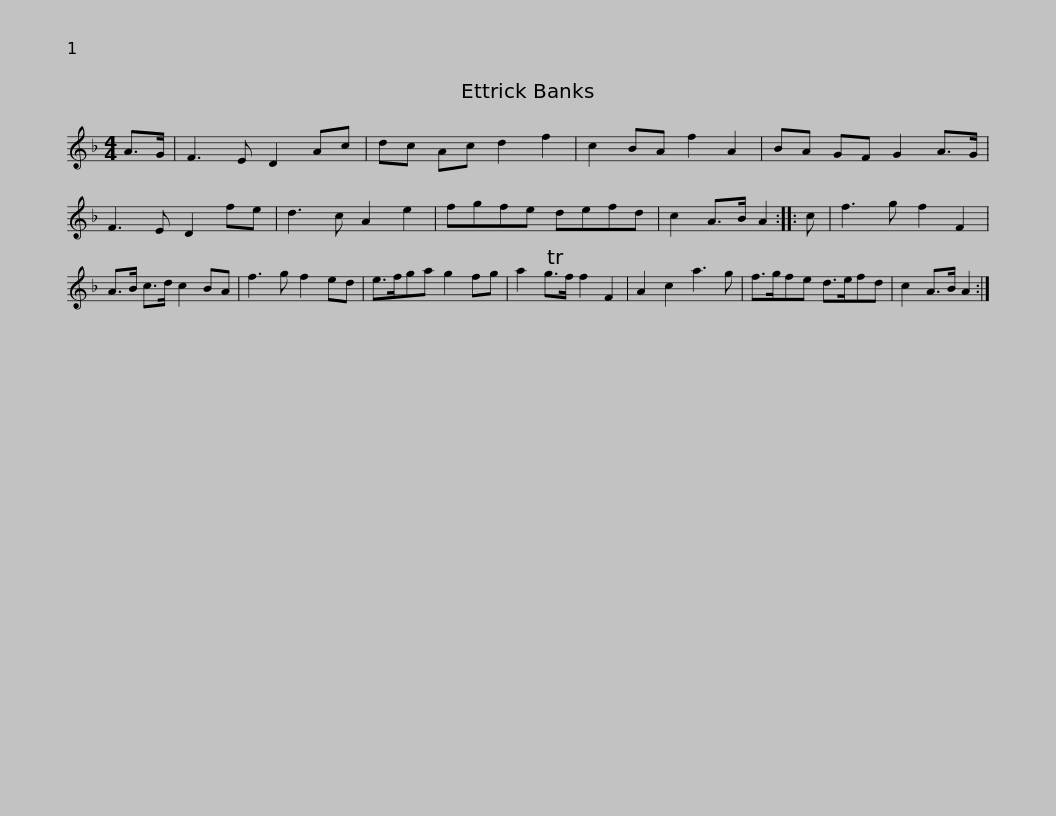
X:1
L:1/8
M:4/4
I:linebreak $
K:Dmin
V:1 treble
V:1
 A>G | F3 E D2 Ac | dc Ac d2 f2 | c2 BA f2 A2 | BA GF G2 A>G | %5
 F3 E D2 fe | d3 c A2 e2 |$ fgfe defd | c2 A>B A2 :: c | %10
 f3 g f2 F2 | A>B c>d c2 BA | f3 g f2 ed | e>fga g2 fg |$ a2 Tg>f f2 F2 | %15
 A2 c2 a3 g | f>gfe d>efd | c2 A>B A2 :| %18
